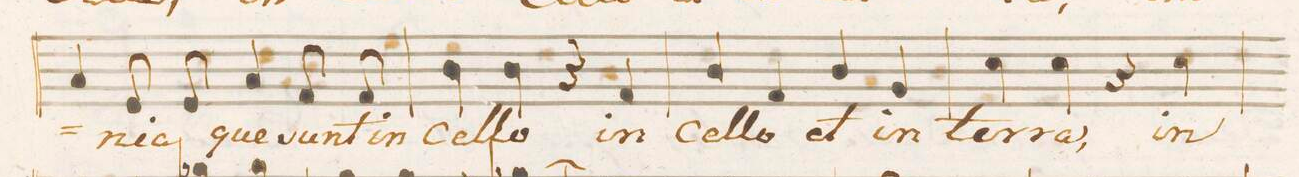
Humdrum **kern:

**kern	**text
*I"Baſso.	*
*clefF4	*
*k[]	*
*met(C.)	*
*M4/4	*
4C/	.
8GG/	-ni-
8GG/	-a
4C/	que
8AA/	sunt
8AA/	in
=24	=24
4D\	Cel-
4D\	-lo
4r	.
4AA/	in
=25	=25
4D/	Cel-
4AA/	-lo
4D/	et
4BB/	in
=26	=26
4E\	ter-
4E\	-ra,
4r	.
4E\	in
=27	=27
*-	*-
